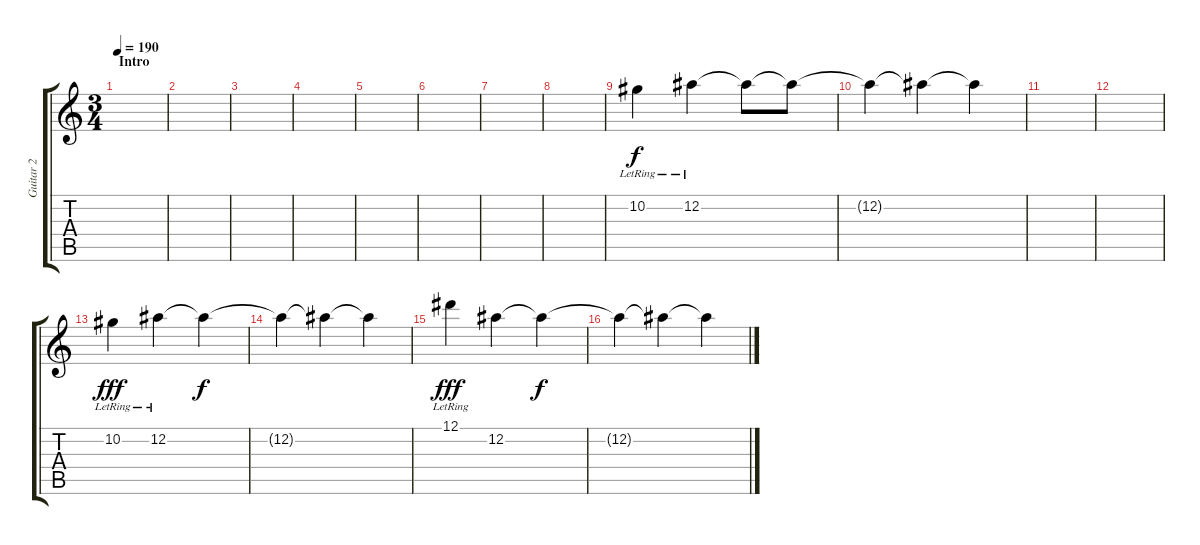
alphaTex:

\track ("Guitar 2" "Guitar 2") {instrument electricguitarclean}
\staff {score tabs}
\tuning (Eb4 Bb3 Gb3 Db3 Ab2 Db2) {hide}
\ts (3 4)
\section ("" "Intro")
\tempo 190
\tempo 177
\tempo 190
\clef g2
\ks c
|
|
|
|
|
|
|
|
10.2{lr}.4 12.2{lr}.4 12.2{t}.8{dy f} 12.2{t}.8 |
12.2{t}.4 12.2{t}.4 12.2{t}.4 |
|
|
10.2{lr}.4{dy fff} 12.2{lr}.4 12.2{t}.4{dy f} |
12.2{t}.4 12.2{t}.4 12.2{t}.4 |
12.1{lr}.4{dy fff} 12.2.4 12.2{t}.4{dy f} |
12.2{t}.4 12.2{t}.4 12.2{t}.4
